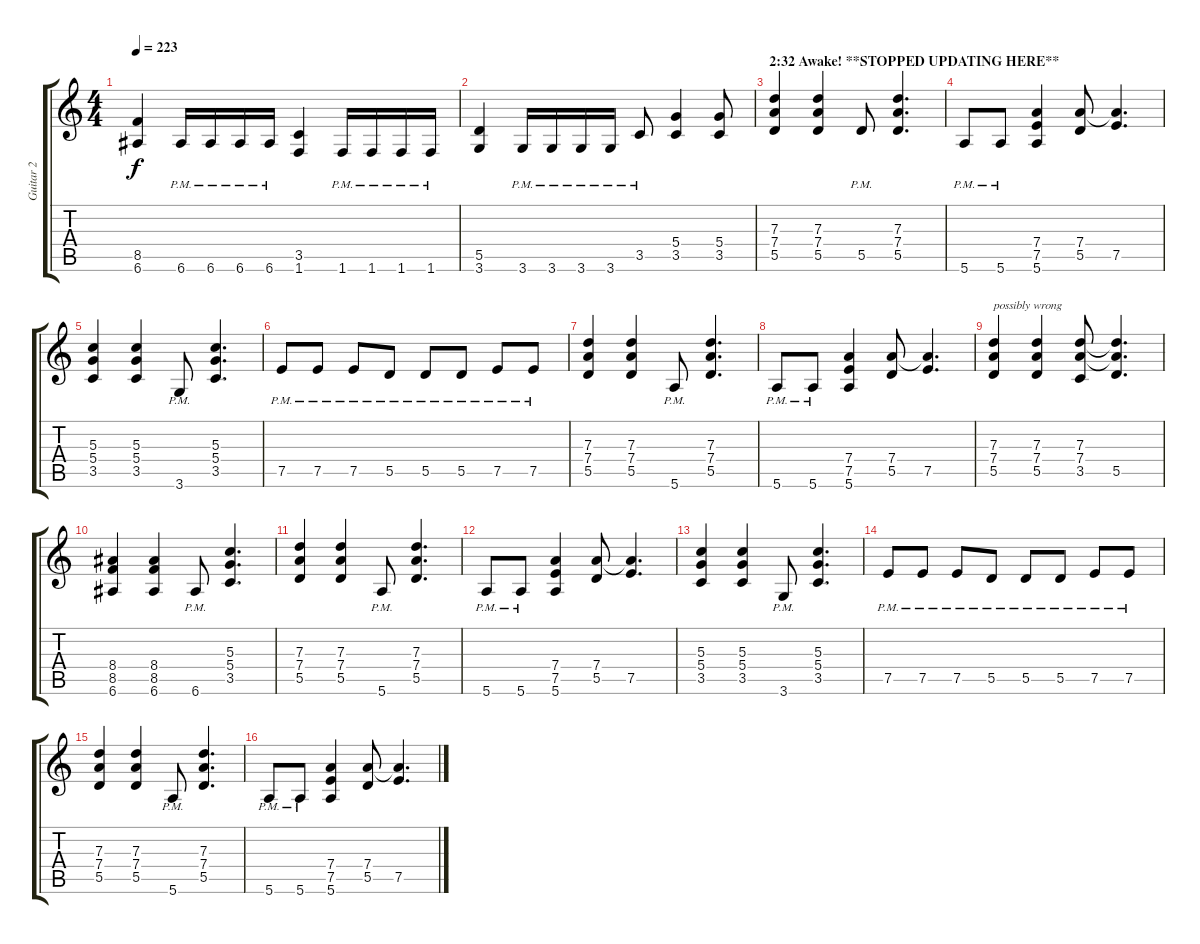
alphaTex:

\track ("Guitar 2" "Guitar 2") {instrument distortionguitar}
\staff {score tabs}
\tuning (E4 B3 G3 D3 A2 E2) {hide}
\ts (4 4)
\tempo 223
\clef g2
\ks c
(8.5 6.6).4{dy f} 6.6{pm}.16 6.6{pm}.16 6.6{pm}.16 6.6{pm}.16 (3.5 1.6).4 1.6{pm}.16 1.6{pm}.16 1.6{pm}.16 1.6{pm}.16 |
(5.5 3.6).4 3.6{pm}.16 3.6{pm}.16 3.6{pm}.16 3.6{pm}.16 3.5{pm}.8 (5.4 3.5).4 (5.4 3.5).8 |
\section ("" "2:32 Awake! **STOPPED UPDATING HERE**")
(7.3 7.4 5.5).4 (7.3 7.4 5.5).4 5.5{pm}.8 (7.3 7.4 5.5).4{d} |
5.6{pm}.8 5.6{pm}.8 (7.4 7.5 5.6).4 (7.4 5.5).8 (7.4{t} 7.5).4{d} |
(5.3 5.4 3.5).4 (5.3 5.4 3.5).4 3.6{pm}.8 (5.3 5.4 3.5).4{d} |
7.5{pm}.8 7.5{pm}.8 7.5{pm}.8 5.5{pm}.8 5.5{pm}.8 5.5{pm}.8 7.5{pm}.8 7.5{pm}.8 |
(7.3 7.4 5.5).4 (7.3 7.4 5.5).4 5.6{pm}.8 (7.3 7.4 5.5).4{d} |
5.6{pm}.8 5.6{pm}.8 (7.4 7.5 5.6).4 (7.4 5.5).8 (7.4{t} 7.5).4{d} |
(7.3 7.4 5.5).4{txt "possibly wrong"} (7.3 7.4 5.5).4 (7.3 7.4 3.5).8 (7.3{t} 7.4{t} 5.5).4{d} |
(8.4 8.5 6.6).4 (8.4 8.5 6.6).4 6.6{pm}.8 (5.3 5.4 3.5).4{d} |
(7.3 7.4 5.5).4 (7.3 7.4 5.5).4 5.6{pm}.8 (7.3 7.4 5.5).4{d} |
5.6{pm}.8 5.6{pm}.8 (7.4 7.5 5.6).4 (7.4 5.5).8 (7.4{t} 7.5).4{d} |
(5.3 5.4 3.5).4 (5.3 5.4 3.5).4 3.6{pm}.8 (5.3 5.4 3.5).4{d} |
7.5{pm}.8 7.5{pm}.8 7.5{pm}.8 5.5{pm}.8 5.5{pm}.8 5.5{pm}.8 7.5{pm}.8 7.5{pm}.8 |
(7.3 7.4 5.5).4 (7.3 7.4 5.5).4 5.6{pm}.8 (7.3 7.4 5.5).4{d} |
5.6{pm}.8 5.6{pm}.8 (7.4 7.5 5.6).4 (7.4 5.5).8 (7.4{t} 7.5).4{d}
